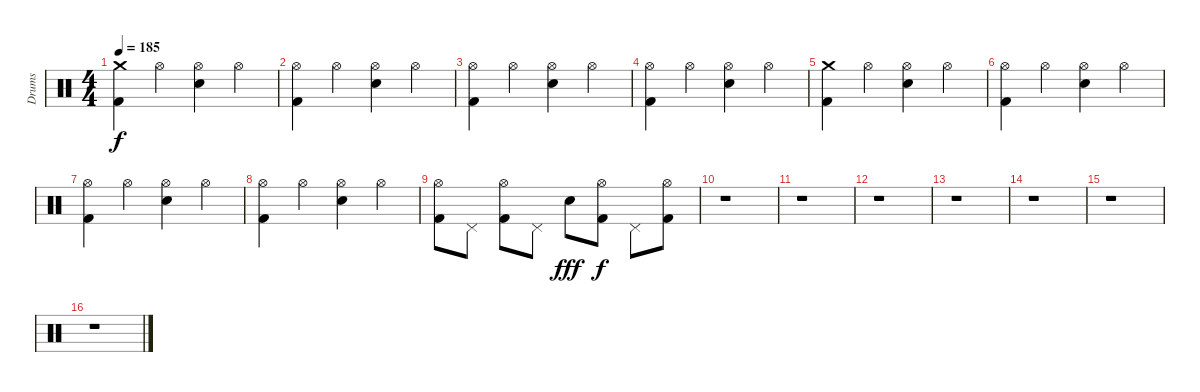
\track ("Drums" "Drums") {instrument percussion}
\staff {score}
\articulation defaults
\ts (4 4)
\tempo 185
\clef neutral
\ks c
("Kick (hit) 2" "Crash medium (hit)").4{dy f} "Hi-Hat (open)".4 ("Electric Snare (hit)" "Hi-Hat (open)").4 "Hi-Hat (open)".4 |
("Kick (hit) 2" "Hi-Hat (open)").4 "Hi-Hat (open)".4 ("Electric Snare (hit)" "Hi-Hat (open)").4 "Hi-Hat (open)".4 |
("Kick (hit) 2" "Hi-Hat (open)").4 "Hi-Hat (open)".4 ("Electric Snare (hit)" "Hi-Hat (open)").4 "Hi-Hat (open)".4 |
("Kick (hit) 2" "Hi-Hat (open)").4 "Hi-Hat (open)".4 ("Electric Snare (hit)" "Hi-Hat (open)").4 "Hi-Hat (open)".4 |
("Kick (hit) 2" "Crash medium (hit)").4 "Hi-Hat (open)".4 ("Electric Snare (hit)" "Hi-Hat (open)").4 "Hi-Hat (open)".4 |
("Kick (hit) 2" "Hi-Hat (open)").4 "Hi-Hat (open)".4 ("Electric Snare (hit)" "Hi-Hat (open)").4 "Hi-Hat (open)".4 |
("Kick (hit) 2" "Hi-Hat (open)").4 "Hi-Hat (open)".4 ("Electric Snare (hit)" "Hi-Hat (open)").4 "Hi-Hat (open)".4 |
("Kick (hit) 2" "Hi-Hat (open)").4 "Hi-Hat (open)".4 ("Electric Snare (hit)" "Hi-Hat (open)").4 "Hi-Hat (open)".4 |
("Kick (hit) 2" "Hi-Hat (open)").8 "Pedal Hi-Hat (hit)".8 ("Kick (hit) 2" "Hi-Hat (open)").8 "Pedal Hi-Hat (hit)".8 "Electric Snare (hit)".8{dy fff} ("Kick (hit) 2" "Hi-Hat (open)").8{dy f} "Pedal Hi-Hat (hit)".8 ("Kick (hit) 2" "Hi-Hat (open)").8 |
r.1 |
r.1 |
r.1 |
r.1 |
r.1 |
r.1 |
r.1
